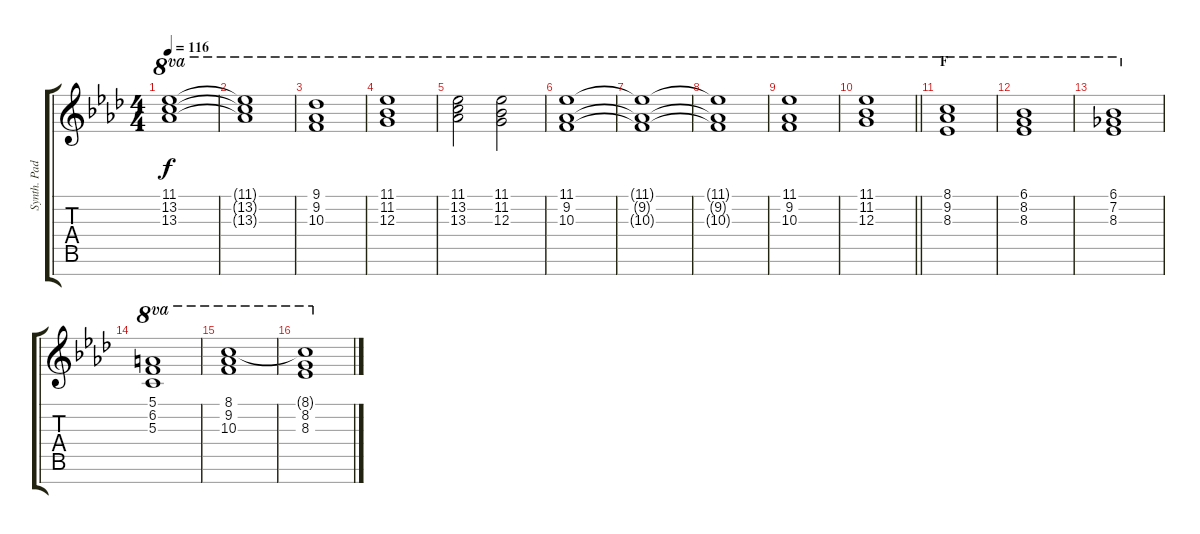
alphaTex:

\track ("Synth. Pad I" "Synth. Pad") {instrument pad2warm}
\staff {score tabs}
\tuning (E5 B4 G4 D4 A3 E3 B2) {hide}
\ts (4 4)
\tempo 116
\clef g2
\ks ab
(11.1 13.2 13.3).1{ot 8va dy f} |
(11.1{t} 13.2{t} 13.3{t}).1{ot 8va} |
(9.1 9.2 10.3).1{ot 8va} |
(11.1 11.2 12.3).1{ot 8va} |
(11.1 13.2 13.3).2{ot 8va} (11.1 11.2 12.3).2{ot 8va} |
(11.1 9.2 10.3).1{ot 8va} |
(11.1{t} 9.2{t} 10.3{t}).1{ot 8va} |
(11.1{t} 9.2{t} 10.3{t}).1{ot 8va} |
(11.1 9.2 10.3).1{ot 8va} |
\barLineRight lightlight
(11.1 11.2 12.3).1{ot 8va} |
\section ("" "F")
(8.1 9.2 8.3).1{ot 8va} |
(6.1 8.2 8.3).1{ot 8va} |
(6.1 7.2 8.3).1{ot 8va} |
(5.1 6.2 5.3).1{ot 8va} |
(8.1 9.2 10.3).1{ot 8va} |
(8.1{t} 8.2 8.3).1{ot 8va}
